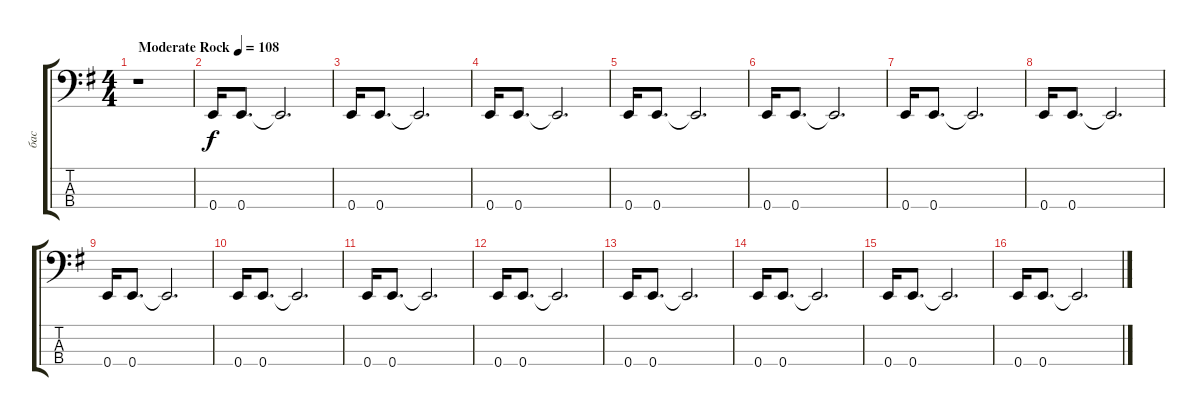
\track ("бас" "бас") {instrument electricbassfinger}
\staff {score tabs}
\tuning (G2 D2 A1 E1) {hide}
\ts (4 4)
\tempo (108 "Moderate Rock")
\clef f4
\ks eminor
r.1{dy f instrument electricbassfinger} |
0.4.16 0.4.8{d} 0.4{t}.2{d} |
0.4.16 0.4.8{d} 0.4{t}.2{d} |
0.4.16 0.4.8{d} 0.4{t}.2{d} |
0.4.16 0.4.8{d} 0.4{t}.2{d} |
0.4.16 0.4.8{d} 0.4{t}.2{d} |
0.4.16 0.4.8{d} 0.4{t}.2{d} |
0.4.16 0.4.8{d} 0.4{t}.2{d} |
0.4.16 0.4.8{d} 0.4{t}.2{d} |
0.4.16 0.4.8{d} 0.4{t}.2{d} |
0.4.16 0.4.8{d} 0.4{t}.2{d} |
0.4.16 0.4.8{d} 0.4{t}.2{d} |
0.4.16 0.4.8{d} 0.4{t}.2{d} |
0.4.16 0.4.8{d} 0.4{t}.2{d} |
0.4.16 0.4.8{d} 0.4{t}.2{d} |
0.4.16 0.4.8{d} 0.4{t}.2{d}
